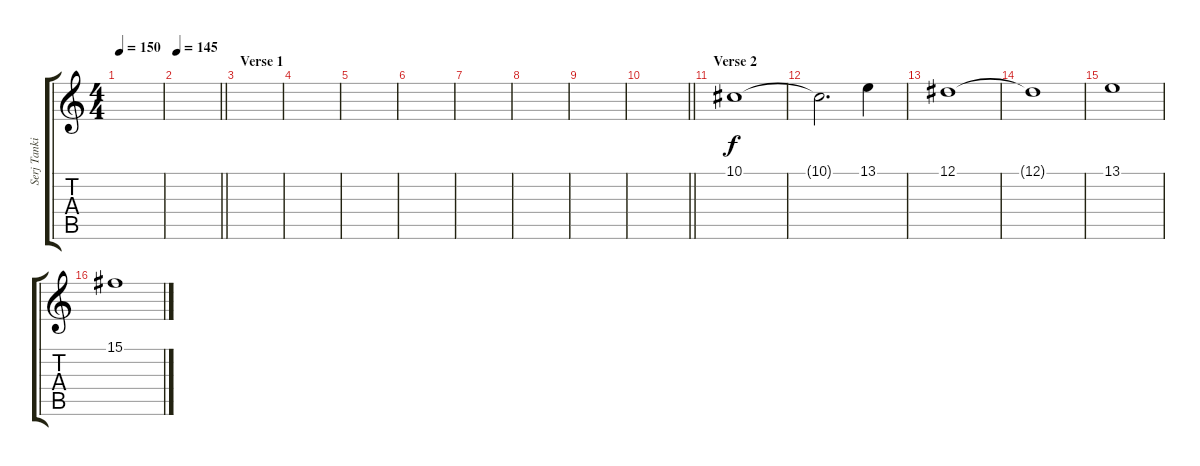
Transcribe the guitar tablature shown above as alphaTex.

\track ("Serj Tankian" "Serj Tanki") {instrument stringensemble1}
\staff {score tabs}
\tuning (Eb4 Bb3 Gb3 Db3 Ab2 Db2) {hide}
\ts (4 4)
\tempo 150
\clef g2
\ks c
|
\tempo 145
\barLineRight lightlight
|
\section ("" "Verse 1")
|
|
|
|
|
|
|
\barLineRight lightlight
|
\section ("" "Verse 2")
10.1.1 |
10.1{t}.2{d} 13.1.4 |
12.1.1 |
12.1{t}.1 |
13.1.1 |
15.1.1
